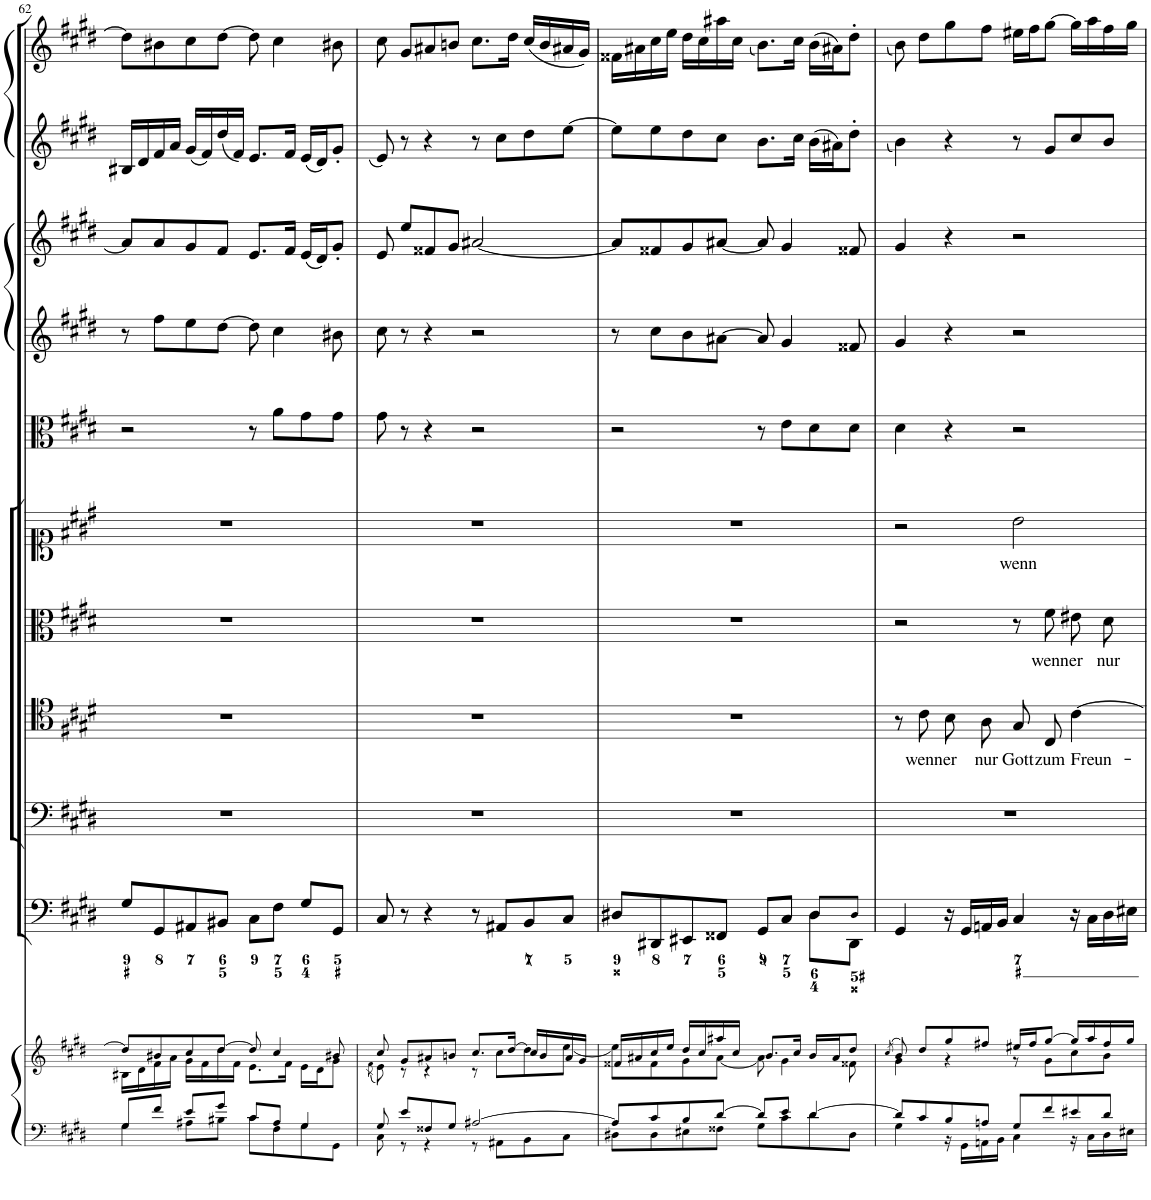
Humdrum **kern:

**kern	**kern	**kern	**kern	**kern	**text	**kern	**text	**kern	**text	**kern	**kern	**kern	**kern	**kern
*part11	*part11	*part10	*part9	*part8	*part8	*part7	*part7	*part6	*part6	*part5	*part4	*part3	*part2	*part1
*staff12	*staff11	*staff10	*staff9	*staff8	*staff8	*staff7	*staff7	*staff6	*staff6	*staff5	*staff4	*staff3	*staff2	*staff1
*I"Piano reduction	*	*I"Continuo	*I"Basso	*I"Tenore	*	*I"Alto	*	*I"Soprano	*	*I"Viola	*I"Violino II	*I"Violino I	*I"Oboe d'amore II	*I"Oboe d'amore I
*I'Pno	*	*	*	*	*	*	*	*	*	*I'Vla	*I'Vln	*I'Vln	*I'Ob	*I'Ob
!!LO:PB:g=z
*clefF4	*clefG2	*clefF4	*clefF4	*clefC4	*	*clefC3	*	*clefC1	*	*clefC3	*clefG2	*clefG2	*clefG2	*clefG2
*k[f#c#g#d#]	*k[f#c#g#d#]	*k[f#c#g#d#]	*k[f#c#g#d#]	*k[f#c#g#d#]	*	*k[f#c#g#d#]	*	*k[f#c#g#d#]	*	*k[f#c#g#d#]	*k[f#c#g#d#]	*k[f#c#g#d#]	*k[f#c#g#d#]	*k[f#c#g#d#]
*M4/4	*M4/4	*M4/4	*M4/4	*M4/4	*	*M4/4	*	*M4/4	*	*M4/4	*M4/4	*M4/4	*M4/4	*M4/4
*met(c)	*met(c)	*met(c)	*met(c)	*met(c)	*	*met(c)	*	*met(c)	*	*met(c)	*met(c)	*met(c)	*met(c)	*met(c)
=62	=62	=62	=62	=62	=62	=62	=62	=62	=62	=62	=62	=62	=62	=62
*^	*^	*	*	*	*	*	*	*	*	*	*	*	*	*
8G#/L	4G#\	8dd#/L]	16B#X\LL	8G#/L	1r	1r	.	1r	.	1r	.	2r	8r	8a/L]	16B#X/LL	8dd#\L]
.	.	.	16d#\	.	.	.	.	.	.	.	.	.	.	.	16d#/	.
8f#/J	.	8b#X/	16f#\	8GG#/	.	.	.	.	.	.	.	.	8ff#\L	8a/	16f#/	8b#X\
.	.	.	16a\JJ	.	.	.	.	.	.	.	.	.	.	.	16a/JJ	.
8e/L	8A#X\L	8cc#/	16g#\LL	8AA#X/	.	.	.	.	.	.	.	.	8ee\	8g#/	(16g#/LL	8cc#\
.	.	.	16f#\	.	.	.	.	.	.	.	.	.	.	.	16f#/)	.
8g#/J	8B#X\J	[8dd#/J	16dd#\	8BB#X/J	.	.	.	.	.	.	.	.	[8dd#\J	8f#/J	(16dd#/	[8dd#\J
.	.	.	16f#\JJ	.	.	.	.	.	.	.	.	.	.	.	16f#/JJ)	.
8c#/L	8c#\L	8dd#/]	8.e\L	8C#\L	.	.	.	.	.	.	.	8r	8dd#\]	8.e/L	8.e/L	8dd#\]
8A#/J	8F#\	4cc#/	.	8F#\J	.	.	.	.	.	.	.	8a\L	4cc#\	.	.	4cc#\
.	.	.	16f#\Jk	.	.	.	.	.	.	.	.	.	.	16f#/Jk	16f#/Jk	.
4G#/	8G#\	.	16e\LL	8G#/L	.	.	.	.	.	.	.	8g#\	.	(16e/LL	(16e/LL	.
.	.	.	16d#\J	.	.	.	.	.	.	.	.	.	.	16d#/J)	16d#/J)	.
.	8GG#\J	8b#X/	8g#\J	8GG#/J	.	.	.	.	.	.	.	8g#\J	8b#X\	8g#'/J	8g#'/J	8b#X\
=63	=63	=63	=63	=63	=63	=63	=63	=63	=63	=63	=63	=63	=63	=63	=63	=63
.	.	.	(<8qf#\	.	.	.	.	.	.	.	.	.	.	.	(qf#	.
8G#/	8C#\	8cc#/	8e\)	8C#/	1r	1r	.	1r	.	1r	.	8g#\	8cc#\	8e/	8e/)	8cc#\
8e/L	8r	8g#/L	8r	8r	.	.	.	.	.	.	.	8r	8r	8ee/L	8r	8g#/L
8F##X/	4r	8a#X/	4r	4r	.	.	.	.	.	.	.	4r	4r	8f##X/	4r	8a#X/
8G#/J	.	8bn/J	.	.	.	.	.	.	.	.	.	.	.	8g#/J	.	8bn/J
[2A#X/	8r	8.cc#/L	8r	8r	.	.	.	.	.	.	.	2r	2r	[2a#X/	8r	8.cc#\L
.	8AA#X\L	.	8cc#\L	8AA#X/L	.	.	.	.	.	.	.	.	.	.	8cc#\L	.
.	.	[16dd#/Jk	.	.	.	.	.	.	.	.	.	.	.	.	.	16dd#\Jk
.	8BB\	16cc#/LL	8dd#\]	8BB/	.	.	.	.	.	.	.	.	.	.	8dd#\	(16cc#/LL
.	.	16b/	.	.	.	.	.	.	.	.	.	.	.	.	.	16b/
.	8C#\J	16a#/	[8ee\J	8C#/J	.	.	.	.	.	.	.	.	.	.	[8ee\J	16a#X/
.	.	16g#/JJ	.	.	.	.	.	.	.	.	.	.	.	.	.	16g#/JJ)
=64	=64	=64	=64	=64	=64	=64	=64	=64	=64	=64	=64	=64	=64	=64	=64	=64
*	*	*	*	*^	*	*	*	*	*	*	*	*	*	*	*	*
8A#/L]	8D#X\L	16f##X/LL	8ee\L]	8D#X/L	2.ryy	1r	1r	.	1r	.	1r	.	2r	8r	8a#/L]	8ee\L]	16f##X\LL
.	.	16a#X/	.	.	.	.	.	.	.	.	.	.	.	.	.	.	16a#X\
8c#/	8D#\	16cc#/	8f##\	8DD#X/	.	.	.	.	.	.	.	.	.	8cc#\L	8f##X/	8ee\	16cc#\
.	.	16ee/JJ	.	.	.	.	.	.	.	.	.	.	.	.	.	.	16ee\JJ
8B/	8E#X\	16dd#/LL	8g#\	8EE#X/	.	.	.	.	.	.	.	.	.	8b\	8g#/	8dd#\	16dd#\LL
.	.	16cc#/	.	.	.	.	.	.	.	.	.	.	.	.	.	.	16cc#\
[8d#/J	8F##X\J	16aa#X/	[8a#\J	8FF##X/J	.	.	.	.	.	.	.	.	.	[8a#X\J	[8a#X/J	8cc#\J	16aa#X\
.	.	16cc#/JJ	.	.	.	.	.	.	.	.	.	.	.	.	.	.	16cc#\JJ
.	.	.	.	.	.	.	.	.	.	.	.	.	.	.	.	.	(qcc#
8d#/L]	8G#\L	8.b/L	8a#\]	8GG#/L	.	.	.	.	.	.	.	.	8r	8a#/]	8a#/]	8.b\L	8.b\L)
8e/J	8c#\	.	4g#\	8C#/J	.	.	.	.	.	.	.	.	8e\L	4g#/	4g#/	.	.
.	.	16cc#/Jk	.	.	.	.	.	.	.	.	.	.	.	.	.	16cc#\Jk	16cc#\Jk
[4d#/	8d#\	16b/LL	.	8D#!/L	8D#\L	.	.	.	.	.	.	.	8d#\	.	.	(16b\LL	(16b\LL
.	.	16a#/J	.	.	.	.	.	.	.	.	.	.	.	.	.	16a#X\J)	16a#X\J)
.	8D#\J	8dd#/J	8f##X\	8D#!/J	8DD#\J	.	.	.	.	.	.	.	8d#\J	8f##X/	8f##X/	8dd#'\J	8dd#'\J
*	*	*	*	*v	*v	*	*	*	*	*	*	*	*	*	*	*	*
=65	=65	=65	=65	=65	=65	=65	=65	=65	=65	=65	=65	=65	=65	=65	=65	=65
.	.	(>8qcc#/	.	.	.	.	.	.	.	.	.	.	.	.	(qcc#	(qcc#
8d#/L]	4G#\	8b/)	4g#\	4GG#/	1r	8r	.	2r	.	2r	.	4d#\	4g#/	4g#/	4b\)	8b\)
!	!	!	!	!	!	!	!LO:LY:b	!	!	!	!	!	!	!	!	!
8c#/	.	8dd#/L	.	.	.	8c#\	wenn	.	.	.	.	.	.	.	.	8dd#\L
!	!	!	!	!	!	!	!LO:LY:b	!	!	!	!	!	!	!	!	!
8B/	16r	8gg#/	4r	16r	.	8B\L	er	.	.	.	.	4r	4r	4r	4r	8gg#\
.	16GG#\LL	.	.	16GG#/LL	.	.	.	.	.	.	.	.	.	.	.	.
!	!	!	!	!	!	!	!LO:LY:b	!	!	!	!	!	!	!	!	!
8An/J	16AAn\	8ff#X/J	.	16AAn/	.	8A\J	nur	.	.	.	.	.	.	.	.	8ff#\J
.	16BB\JJ	.	.	16BB/JJ	.	.	.	.	.	.	.	.	.	.	.	.
!	!	!	!	!	!	!	!LO:LY:b	!	!	!	!LO:LY:b	!	!	!	!	!
8G#/L	4C#\	16ee#X/LL	8r	4C#/	.	8G#/L	Gott	8r	.	2b\	wenn	2r	2r	2r	8r	16ee#X\LL
.	.	16ff#/J	.	.	.	.	.	.	.	.	.	.	.	.	.	16ff#\J
!	!	!	!	!	!	!	!LO:LY:b	!	!LO:LY:b	!	!	!	!	!	!	!
8f#/	.	[8gg#/J	8g#\L	.	.	8C#/J	zum	8f#\	wenn	.	.	.	.	.	8g#/L	[8gg#\J
!	!	!	!	!	!	!	!LO:LY:b	!	!LO:LY:b	!	!	!	!	!	!	!
8e#X/	16r	16gg#/LL]	8cc#\	16r	.	[4c#\	Freun-	8e#X\L	er	.	.	.	.	.	8cc#/	16gg#\LL]
.	16C#\LL	16aa/	.	16C#\LL	.	.	.	.	.	.	.	.	.	.	.	16aa\
!	!	!	!	!	!	!	!	!	!LO:LY:b	!	!	!	!	!	!	!
8d#/J	16D#\	16ff#/	8b\J	16D#\	.	.	.	8d#\J	nur	.	.	.	.	.	8b/J	16ff#\
.	16E#X\JJ	16gg#/JJ	.	16E#X\JJ	.	.	.	.	.	.	.	.	.	.	.	16gg#\JJ
*v	*v	*	*	*	*	*	*	*	*	*	*	*	*	*	*	*
*	*v	*v	*	*	*	*	*	*	*	*	*	*	*	*	*
=	=	=	=	=	=	=	=	=	=	=	=	=	=	=
*-	*-	*-	*-	*-	*-	*-	*-	*-	*-	*-	*-	*-	*-	*-
